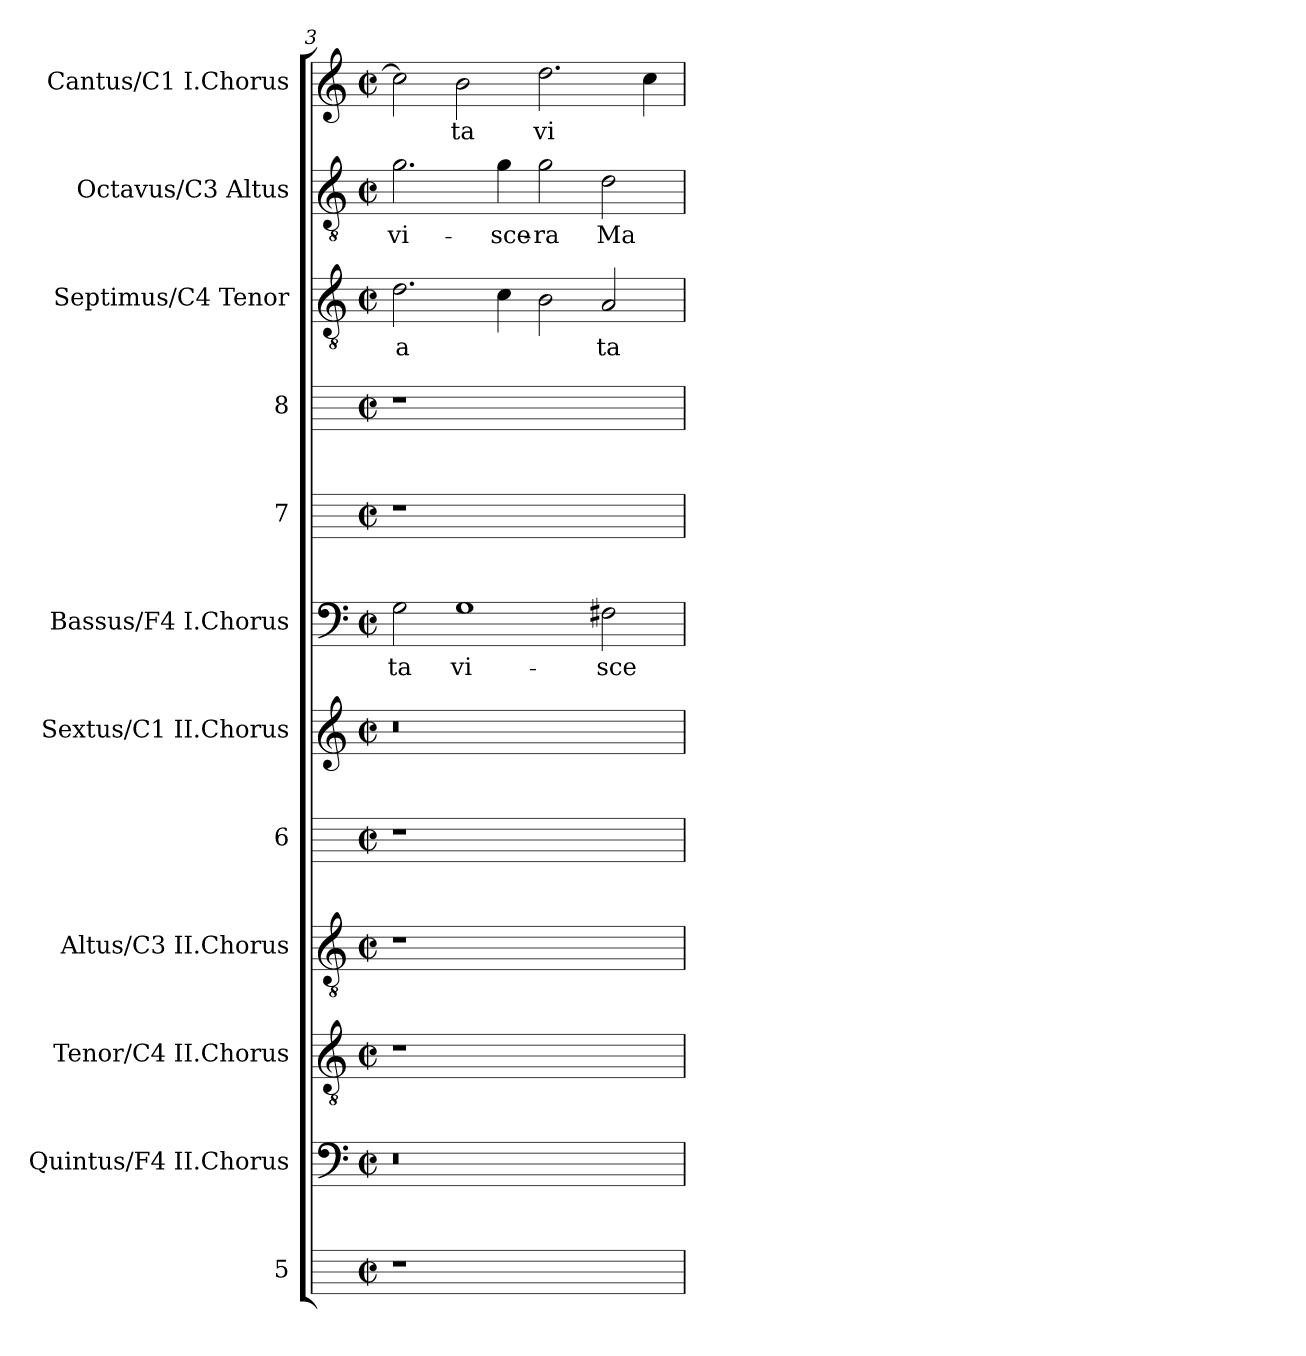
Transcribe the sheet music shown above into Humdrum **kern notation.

**kern	**kern	**kern	**kern	**kern	**kern	**kern	**text	**kern	**kern	**kern	**text	**kern	**text	**kern	**text
*part12	*part11	*part10	*part9	*part8	*part7	*part6	*part6	*part5	*part4	*part3	*part3	*part2	*part2	*part1	*part1
*staff12	*staff11	*staff10	*staff9	*staff8	*staff7	*staff6	*staff6	*staff5	*staff4	*staff3	*staff3	*staff2	*staff2	*staff1	*staff1
*I"5	*I"Quintus/F4  II.Chorus	*I"Tenor/C4  II.Chorus	*I"Altus/C3  II.Chorus	*I"6	*I"Sextus/C1  II.Chorus	*I"Bassus/F4  I.Chorus	*	*I"7	*I"8	*I"Septimus/C4  Tenor	*	*I"Octavus/C3  Altus	*	*I"Cantus/C1  I.Chorus	*
*	*	*I'T	*I'A	*	*	*I'B	*	*	*	*	*	*	*	*I'C	*
*	*clefF4	*clefGv2	*clefGv2	*	*clefG2	*clefF4	*	*	*	*clefGv2	*	*clefGv2	*	*clefG2	*
*k[]	*k[]	*k[]	*k[]	*k[]	*k[]	*k[]	*	*k[]	*k[]	*k[]	*	*k[]	*	*k[]	*
*C:	*C:	*C:	*C:	*C:	*C:	*C:	*	*C:	*C:	*C:	*	*C:	*	*C:	*
*M2/2	*M2/2	*M2/2	*M2/2	*M2/2	*M2/2	*M2/2	*	*M2/2	*M2/2	*M2/2	*	*M2/2	*	*M2/2	*
*met(c|)	*met(c|)	*met(c|)	*met(c|)	*met(c|)	*met(c|)	*met(c|)	*	*met(c|)	*met(c|)	*met(c|)	*	*met(c|)	*	*met(c|)	*
=3	=3	=3	=3	=3	=3	=3	=3	=3	=3	=3	=3	=3	=3	=3	=3
!	!	!	!	!	!	!	!LO:LY:b:cj	!	!	!	!LO:LY:b:cj	!	!LO:LY:b:cj	!	!LO:LY:b:cj
1r	0r	1r	1r	1r	0r	2G\	-ta	1r	1r	2.d\	-a-	2.g\	vi-	2cc\]	--
!	!	!	!	!	!	!	!LO:LY:b:cj	!	!	!	!	!	!	!	!LO:LY:b:cj
.	.	.	.	.	.	1G	vi-	.	.	.	.	.	.	2b\	-ta
!	!	!	!	!	!	!	!	!	!	!	!LO:LY:b:cj	!	!LO:LY:b:cj	!	!
.	.	.	.	.	.	.	.	.	.	4c\	--	4g\	-sce-	.	.
!	!	!	!	!	!	!	!	!	!	!	!LO:LY:b:cj	!	!LO:LY:b:cj	!	!LO:LY:b:cj
1ryy	.	1ryy	1ryy	1ryy	.	.	.	1ryy	1ryy	2B\	--	2g\	-ra	2.dd\	vi-
!	!	!	!	!	!	!	!LO:LY:b:cj	!	!	!	!LO:LY:b:cj	!	!LO:LY:b:cj	!	!
.	.	.	.	.	.	2F#X\	-sce-	.	.	2A/	-ta	2d\	Ma-	.	.
!	!	!	!	!	!	!	!	!	!	!	!	!	!	!	!LO:LY:b:cj
.	.	.	.	.	.	.	.	.	.	.	.	.	.	4cc\	--
=	=	=	=	=	=	=	=	=	=	=	=	=	=	=	=
*-	*-	*-	*-	*-	*-	*-	*-	*-	*-	*-	*-	*-	*-	*-	*-
